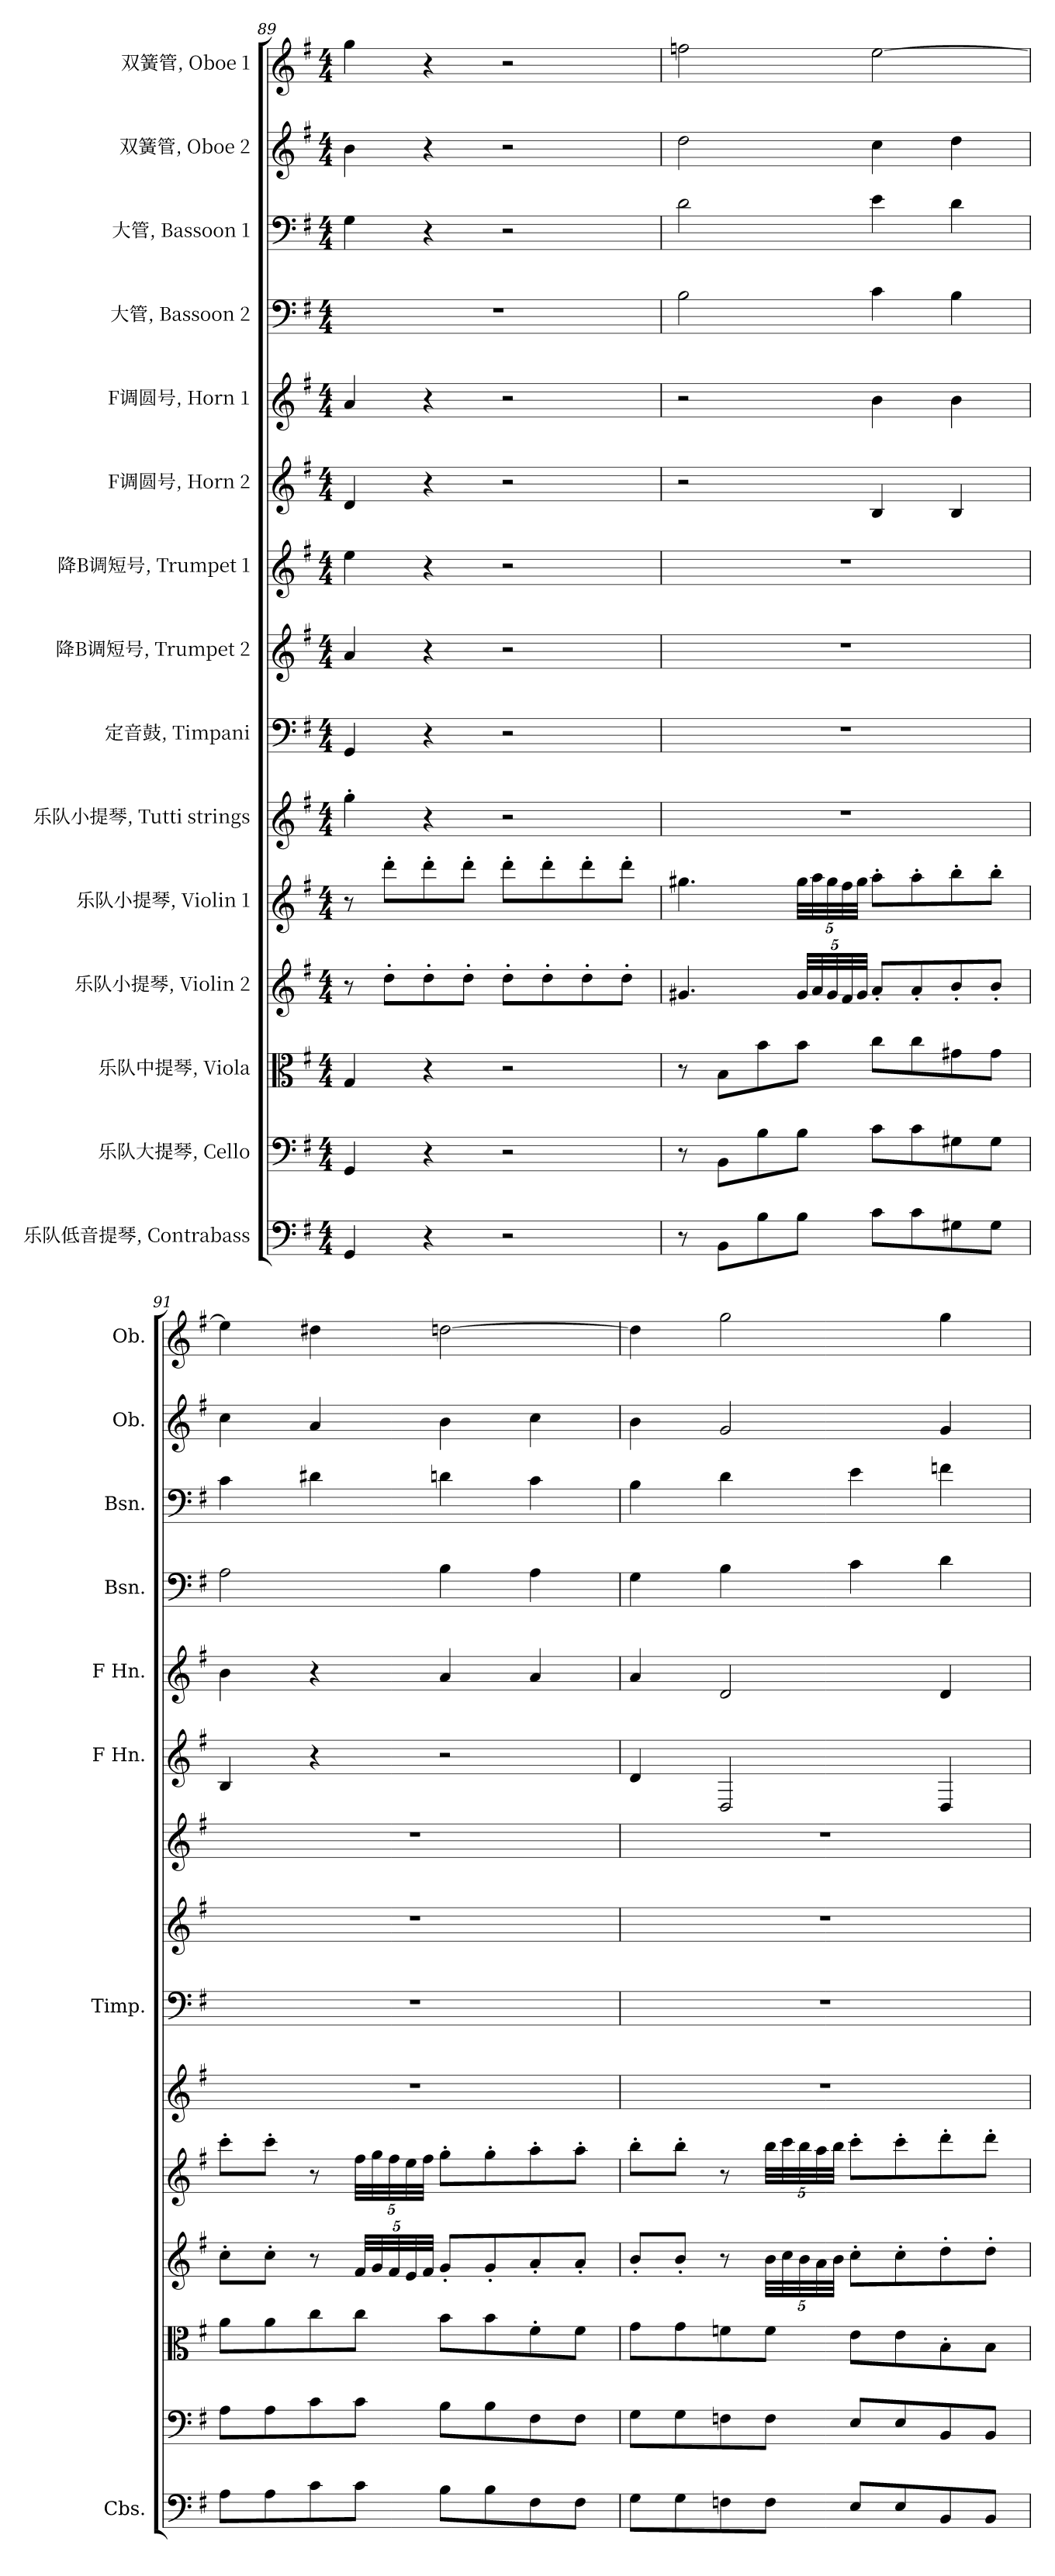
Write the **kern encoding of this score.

**kern	**kern	**kern	**kern	**kern	**kern	**kern	**kern	**kern	**kern	**kern	**kern	**kern	**kern	**kern
*part15	*part14	*part13	*part12	*part11	*part10	*part9	*part8	*part7	*part6	*part5	*part4	*part3	*part2	*part1
*staff15	*staff14	*staff13	*staff12	*staff11	*staff10	*staff9	*staff8	*staff7	*staff6	*staff5	*staff4	*staff3	*staff2	*staff1
*I"乐队低音提琴, Contrabass	*I"乐队大提琴, Cello	*I"乐队中提琴, Viola	*I"乐队小提琴, Violin 2	*I"乐队小提琴, Violin 1	*I"乐队小提琴, Tutti strings	*I"定音鼓, Timpani	*I"降B调短号, Trumpet 2	*I"降B调短号, Trumpet 1	*I"F调圆号, Horn 2	*I"F调圆号, Horn 1	*I"大管, Bassoon 2	*I"大管, Bassoon 1	*I"双簧管, Oboe 2	*I"双簧管, Oboe 1
*I'Cbs.	*	*	*	*	*	*I'Timp.	*	*	*I'F Hn.	*I'F Hn.	*I'Bsn.	*I'Bsn.	*I'Ob.	*I'Ob.
!!LO:PB:g=z
*clefF4	*clefF4	*clefC3	*clefG2	*clefG2	*clefG2	*clefF4	*clefG2	*clefG2	*clefG2	*clefG2	*clefF4	*clefF4	*clefG2	*clefG2
*ITrd7c12	*	*	*	*	*	*	*ITrd1c2	*ITrd1c2	*ITrd4c7	*ITrd4c7	*	*	*	*
*k[f#]	*k[f#]	*k[f#]	*k[f#]	*k[f#]	*k[f#]	*k[f#]	*k[b-]	*k[b-]	*k[]	*k[]	*k[f#]	*k[f#]	*k[f#]	*k[f#]
*M4/4	*M4/4	*M4/4	*M4/4	*M4/4	*M4/4	*M4/4	*M4/4	*M4/4	*M4/4	*M4/4	*M4/4	*M4/4	*M4/4	*M4/4
*MM156	*MM156	*MM156	*MM156	*MM156	*MM156	*MM156	*MM156	*MM156	*MM156	*MM156	*MM156	*MM156	*MM156	*MM156
=89	=89	=89	=89	=89	=89	=89	=89	=89	=89	=89	=89	=89	=89	=89
4GGG/	4GG/	4G/	8r	8r	4gg'\	4GG/	4g/	4dd\	4G/	4d/	1r	4G\	4b\	4gg\
.	.	.	8dd'\L	8ddd'\L	.	.	.	.	.	.	.	.	.	.
4r	4r	4r	8dd'\	8ddd'\	4r	4r	4r	4r	4r	4r	.	4r	4r	4r
.	.	.	8dd'\J	8ddd'\J	.	.	.	.	.	.	.	.	.	.
2r	2r	2r	8dd'\L	8ddd'\L	2r	2r	2r	2r	2r	2r	.	2r	2r	2r
.	.	.	8dd'\	8ddd'\	.	.	.	.	.	.	.	.	.	.
.	.	.	8dd'\	8ddd'\	.	.	.	.	.	.	.	.	.	.
.	.	.	8dd'\J	8ddd'\J	.	.	.	.	.	.	.	.	.	.
=90	=90	=90	=90	=90	=90	=90	=90	=90	=90	=90	=90	=90	=90	=90
8r	8r	8r	4.g#X/	4.gg#X\	1r	1r	1r	1r	2r	2r	2B\	2d\	2dd\	2ffn\
8BBB\L	8BB\L	8B\L	.	.	.	.	.	.	.	.	.	.	.	.
8BB\	8B\	8b\	.	.	.	.	.	.	.	.	.	.	.	.
*	*	*	*Xbrackettup	*Xbrackettup	*	*	*	*	*	*	*	*	*	*
8BB\J	8B\J	8b\J	40g#/LLL	40gg#\LLL	.	.	.	.	.	.	.	.	.	.
.	.	.	40a/	40aa\	.	.	.	.	.	.	.	.	.	.
.	.	.	40g#/	40gg#\	.	.	.	.	.	.	.	.	.	.
.	.	.	40f#/	40ff#\	.	.	.	.	.	.	.	.	.	.
.	.	.	40g#/JJJ	40gg#\JJJ	.	.	.	.	.	.	.	.	.	.
8C\L	8c\L	8cc\L	8a'/L	8aa'\L	.	.	.	.	4E/	4e\	4c\	4e\	4cc\	[2ee\
8C\	8c\	8cc\	8a'/	8aa'\	.	.	.	.	.	.	.	.	.	.
8GG#X\	8G#X\	8g#X\	8b'/	8bb'\	.	.	.	.	4E/	4e\	4B\	4d\	4dd\	.
8GG#\J	8G#\J	8g#\J	8b'/J	8bb'\J	.	.	.	.	.	.	.	.	.	.
=91	=91	=91	=91	=91	=91	=91	=91	=91	=91	=91	=91	=91	=91	=91
8AA\L	8A\L	8a\L	8cc'\L	8ccc'\L	1r	1r	1r	1r	4E/	4e\	2A\	4c\	4cc\	4ee\]
8AA\	8A\	8a\	8cc'\J	8ccc'\J	.	.	.	.	.	.	.	.	.	.
8C\	8c\	8cc\	8r	8r	.	.	.	.	4r	4r	.	4d#X\	4a/	4dd#X\
8C\J	8c\J	8cc\J	40f#/LLL	40ff#\LLL	.	.	.	.	.	.	.	.	.	.
.	.	.	40g/	40gg\	.	.	.	.	.	.	.	.	.	.
.	.	.	40f#/	40ff#\	.	.	.	.	.	.	.	.	.	.
.	.	.	40e/	40ee\	.	.	.	.	.	.	.	.	.	.
.	.	.	40f#/JJJ	40ff#\JJJ	.	.	.	.	.	.	.	.	.	.
8BB\L	8B\L	8b\L	8g'/L	8gg'\L	.	.	.	.	2r	4d/	4B\	4dn\	4b\	[2ddn\
8BB\	8B\	8b\	8g'/	8gg'\	.	.	.	.	.	.	.	.	.	.
8FF#\	8F#\	8f#'\	8a'/	8aa'\	.	.	.	.	.	4d/	4A\	4c\	4cc\	.
8FF#\J	8F#\J	8f#\J	8a'/J	8aa'\J	.	.	.	.	.	.	.	.	.	.
!!LO:PB:g=z
=92	=92	=92	=92	=92	=92	=92	=92	=92	=92	=92	=92	=92	=92	=92
8GG\L	8G\L	8g\L	8b'/L	8bb'\L	1r	1r	1r	1r	4G/	4d/	4G\	4B\	4b\	4dd\]
8GG\	8G\	8g\	8b'/J	8bb'\J	.	.	.	.	.	.	.	.	.	.
8FFn\	8Fn\	8fn\	8r	8r	.	.	.	.	2GG/	2G/	4B\	4d\	2g/	2gg\
8FF\J	8F\J	8f\J	40b\LLL	40bb\LLL	.	.	.	.	.	.	.	.	.	.
.	.	.	40cc\	40ccc\	.	.	.	.	.	.	.	.	.	.
.	.	.	40b\	40bb\	.	.	.	.	.	.	.	.	.	.
.	.	.	40a\	40aa\	.	.	.	.	.	.	.	.	.	.
.	.	.	40b\JJJ	40bb\JJJ	.	.	.	.	.	.	.	.	.	.
8EE/L	8E/L	8e\L	8cc'\L	8ccc'\L	.	.	.	.	.	.	4c\	4e\	.	.
8EE/	8E/	8e\	8cc'\	8ccc'\	.	.	.	.	.	.	.	.	.	.
8BBB/	8BB/	8B'\	8dd'\	8ddd'\	.	.	.	.	4GG/	4G/	4d\	4fn\	4g/	4gg\
8BBB/J	8BB/J	8B\J	8dd'\J	8ddd'\J	.	.	.	.	.	.	.	.	.	.
=	=	=	=	=	=	=	=	=	=	=	=	=	=	=
*-	*-	*-	*-	*-	*-	*-	*-	*-	*-	*-	*-	*-	*-	*-
